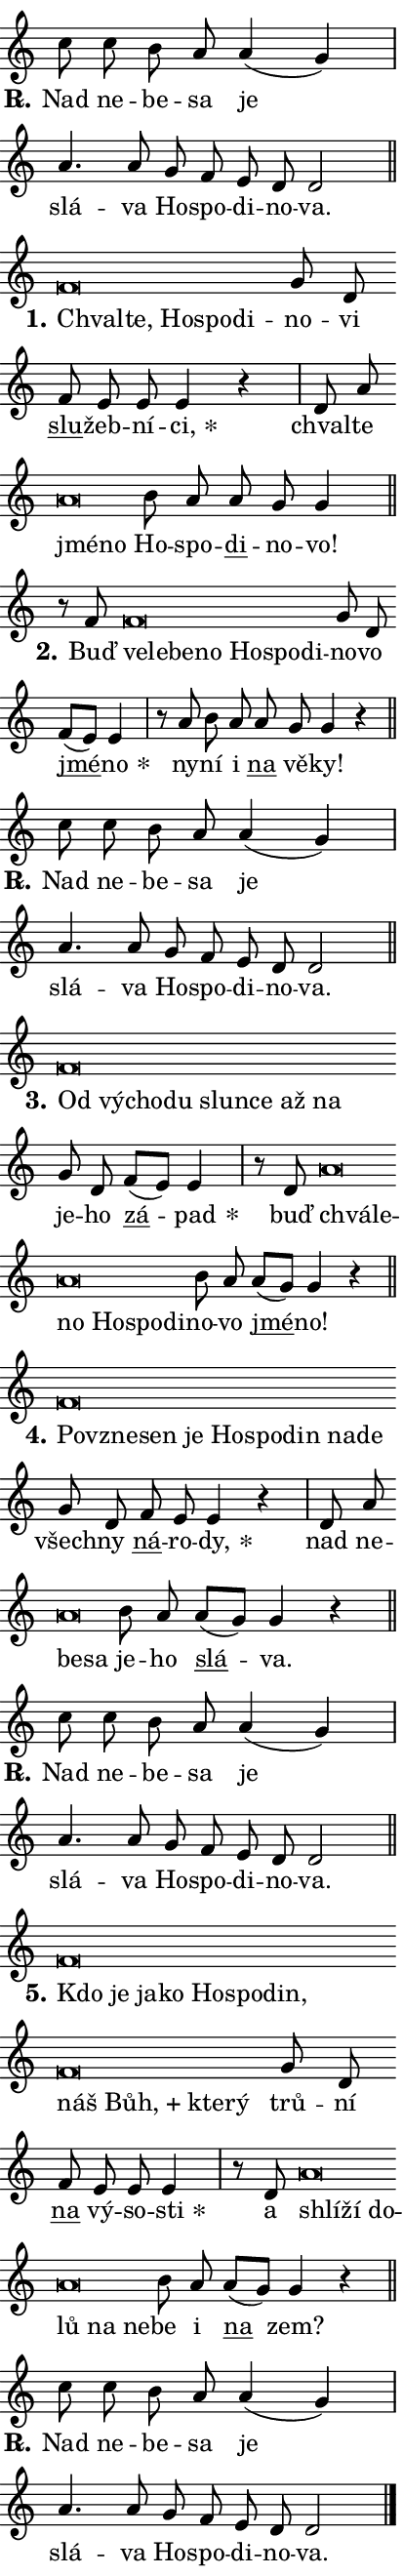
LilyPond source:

\version "2.24.0"
\header { tagline = "" }
\paper {
  indent = 0\cm
  top-margin = 0\cm
  right-margin = 0.13\cm % to fit lyric hyphens
  bottom-margin = 0\cm
  left-margin = 0\cm
  paper-width = 7\cm
  page-breaking = #ly:one-page-breaking
  system-system-spacing.basic-distance = #11
  score-system-spacing.basic-distance = #11
  ragged-last = ##f
}


%% Author: Thomas Morley
%% https://lists.gnu.org/archive/html/lilypond-user/2020-05/msg00002.html
#(define (line-position grob)
"Returns position of @var[grob} in current system:
   @code{'start}, if at first time-step
   @code{'end}, if at last time-step
   @code{'middle} otherwise
"
  (let* ((col (ly:item-get-column grob))
         (ln (ly:grob-object col 'left-neighbor))
         (rn (ly:grob-object col 'right-neighbor))
         (col-to-check-left (if (ly:grob? ln) ln col))
         (col-to-check-right (if (ly:grob? rn) rn col))
         (break-dir-left
           (and
             (ly:grob-property col-to-check-left 'non-musical #f)
             (ly:item-break-dir col-to-check-left)))
         (break-dir-right
           (and
             (ly:grob-property col-to-check-right 'non-musical #f)
             (ly:item-break-dir col-to-check-right))))
        (cond ((eqv? 1 break-dir-left) 'start)
              ((eqv? -1 break-dir-right) 'end)
              (else 'middle))))

#(define (tranparent-at-line-position vctor)
  (lambda (grob)
  "Relying on @code{line-position} select the relevant enry from @var{vctor}.
Used to determine transparency,"
    (case (line-position grob)
      ((end) (not (vector-ref vctor 0)))
      ((middle) (not (vector-ref vctor 1)))
      ((start) (not (vector-ref vctor 2))))))

noteHeadBreakVisibility =
#(define-music-function (break-visibility)(vector?)
"Makes @code{NoteHead}s transparent relying on @var{break-visibility}"
#{
  \override NoteHead.transparent =
    #(tranparent-at-line-position break-visibility)
#})

#(define delete-ledgers-for-transparent-note-heads
  (lambda (grob)
    "Reads whether a @code{NoteHead} is transparent.
If so this @code{NoteHead} is removed from @code{'note-heads} from
@var{grob}, which is supposed to be @code{LedgerLineSpanner}.
As a result ledgers are not printed for this @code{NoteHead}"
    (let* ((nhds-array (ly:grob-object grob 'note-heads))
           (nhds-list
             (if (ly:grob-array? nhds-array)
                 (ly:grob-array->list nhds-array)
                 '()))
           ;; Relies on the transparent-property being done before
           ;; Staff.LedgerLineSpanner.after-line-breaking is executed.
           ;; This is fragile ...
           (to-keep
             (remove
               (lambda (nhd)
                 (ly:grob-property nhd 'transparent #f))
               nhds-list)))
      ;; TODO find a better method to iterate over grob-arrays, similiar
      ;; to filter/remove etc for lists
      ;; For now rebuilt from scratch
      (set! (ly:grob-object grob 'note-heads)  '())
      (for-each
        (lambda (nhd)
          (ly:pointer-group-interface::add-grob grob 'note-heads nhd))
        to-keep))))

squashNotes = {
  \override NoteHead.X-extent = #'(-0.2 . 0.2)
  \override NoteHead.Y-extent = #'(-0.75 . 0)
  \override NoteHead.stencil =
    #(lambda (grob)
       (let ((pos (ly:grob-property grob 'staff-position)))
         (begin
           (if (< pos -7) (display "ERROR: Lower brevis then expected\n") (display ""))
           (if (<= pos -6) ly:text-interface::print ly:note-head::print))))
}
unSquashNotes = {
  \revert NoteHead.X-extent
  \revert NoteHead.Y-extent
  \revert NoteHead.stencil
}

hideNotes = \noteHeadBreakVisibility #begin-of-line-visible
unHideNotes = \noteHeadBreakVisibility #all-visible

% work-around for resetting accidentals
% https://lilypond.org/doc/v2.23/Documentation/notation/displaying-rhythms#unmetered-music
cadenzaMeasure = {
  \cadenzaOff
  \partial 1024 s1024
  \cadenzaOn
}

#(define-markup-command (accent layout props text) (markup?)
  "Underline accented syllable"
  (interpret-markup layout props
    #{\markup \override #'(offset . 4.3) \underline { #text }#}))

responsum = \markup \concat {
  "R" \hspace #-1.05 \path #0.1 #'((moveto 0 0.07) (lineto 0.9 0.8)) \hspace #0.05 "."
}

spaceSize = #0.6828661417322834 % exact space size for TeX Gyre Schola

\layout {
  \context {
    \Staff
    \remove "Time_signature_engraver"
    \override LedgerLineSpanner.after-line-breaking = #delete-ledgers-for-transparent-note-heads
  }
  \context {
    \Lyrics {
      \override LyricSpace.minimum-distance = \spaceSize
      \override LyricText.font-name = #"TeX Gyre Schola"
      \override LyricText.font-size = 1
      \override StanzaNumber.font-name = #"TeX Gyre Schola Bold"
      \override StanzaNumber.font-size = 1
    }
  }
  \context {
    \Score 
    \override NoteHead.text =
      #(lambda (grob) 
        (let ((pos (ly:grob-property grob 'staff-position)))
          #{\markup {
            \combine
              \halign #-0.55 \raise #(if (= pos -6) 0 0.5) \override #'(thickness . 2) \draw-line #'(3.2 . 0)
              \musicglyph "noteheads.sM1"
          }#}))
  }
}

% magnetic-lyrics.ily
%
%   written by
%     Jean Abou Samra <jean@abou-samra.fr>
%     Werner Lemberg <wl@gnu.org>
%
%   adapted by
%     Jiri Hon <jiri.hon@gmail.com>
%
% Version 2022-Apr-15

% https://www.mail-archive.com/lilypond-user@gnu.org/msg149350.html

#(define (Left_hyphen_pointer_engraver context)
   "Collect syllable-hyphen-syllable occurrences in lyrics and store
them in properties.  This engraver only looks to the left.  For
example, if the lyrics input is @code{foo -- bar}, it does the
following.

@itemize @bullet
@item
Set the @code{text} property of the @code{LyricHyphen} grob between
@q{foo} and @q{bar} to @code{foo}.

@item
Set the @code{left-hyphen} property of the @code{LyricText} grob with
text @q{foo} to the @code{LyricHyphen} grob between @q{foo} and
@q{bar}.
@end itemize

Use this auxiliary engraver in combination with the
@code{lyric-@/text::@/apply-@/magnetic-@/offset!} hook."
   (let ((hyphen #f)
         (text #f))
     (make-engraver
      (acknowledgers
       ((lyric-syllable-interface engraver grob source-engraver)
        (set! text grob)))
      (end-acknowledgers
       ((lyric-hyphen-interface engraver grob source-engraver)
        ;(when (not (grob::has-interface grob 'lyric-space-interface))
          (set! hyphen grob)));)
      ((stop-translation-timestep engraver)
       (when (and text hyphen)
         (ly:grob-set-object! text 'left-hyphen hyphen))
       (set! text #f)
       (set! hyphen #f)))))

#(define (lyric-text::apply-magnetic-offset! grob)
   "If the space between two syllables is less than the value in
property @code{LyricText@/.details@/.squash-threshold}, move the right
syllable to the left so that it gets concatenated with the left
syllable.

Use this function as a hook for
@code{LyricText@/.after-@/line-@/breaking} if the
@code{Left_@/hyphen_@/pointer_@/engraver} is active."
   (let ((hyphen (ly:grob-object grob 'left-hyphen #f)))
     (when hyphen
       (let ((left-text (ly:spanner-bound hyphen LEFT)))
         (when (grob::has-interface left-text 'lyric-syllable-interface)
           (let* ((common (ly:grob-common-refpoint grob left-text X))
                  (this-x-ext (ly:grob-extent grob common X))
                  (left-x-ext
                   (begin
                     ;; Trigger magnetism for left-text.
                     (ly:grob-property left-text 'after-line-breaking)
                     (ly:grob-extent left-text common X)))
                  ;; `delta` is the gap width between two syllables.
                  (delta (- (interval-start this-x-ext)
                            (interval-end left-x-ext)))
                  (details (ly:grob-property grob 'details))
                  (threshold (assoc-get 'squash-threshold details 0.2)))
             (when (< delta threshold)
               (let* (;; We have to manipulate the input text so that
                      ;; ligatures crossing syllable boundaries are not
                      ;; disabled.  For languages based on the Latin
                      ;; script this is essentially a beautification.
                      ;; However, for non-Western scripts it can be a
                      ;; necessity.
                      (lt (ly:grob-property left-text 'text))
                      (rt (ly:grob-property grob 'text))
                      (is-space (grob::has-interface hyphen 'lyric-space-interface))
                      (space (if is-space " " ""))
                      (extra-delta (if is-space spaceSize 0))
                      ;; Append new syllable.
                      (ltrt-space (if (and (string? lt) (string? rt))
                                (string-append lt space rt)
                                (make-concat-markup (list lt space rt))))
                      ;; Right-align `ltrt` to the right side.
                      (ltrt-space-markup (grob-interpret-markup
                               grob
                               (make-translate-markup
                                (cons (interval-length this-x-ext) 0)
                                (make-right-align-markup ltrt-space)))))
                 (begin
                   ;; Don't print `left-text`.
                   (ly:grob-set-property! left-text 'stencil #f)
                   ;; Set text and stencil (which holds all collected
                   ;; syllables so far) and shift it to the left.
                   (ly:grob-set-property! grob 'text ltrt-space)
                   (ly:grob-set-property! grob 'stencil ltrt-space-markup)
                   (ly:grob-translate-axis! grob (- (- delta extra-delta)) X))))))))))


#(define (lyric-hyphen::displace-bounds-first grob)
   ;; Make very sure this callback isn't triggered too early.
   (let ((left (ly:spanner-bound grob LEFT))
         (right (ly:spanner-bound grob RIGHT)))
     (ly:grob-property left 'after-line-breaking)
     (ly:grob-property right 'after-line-breaking)
     (ly:lyric-hyphen::print grob)))

squashThreshold = #0.4

\layout {
  \context {
    \Lyrics
    \consists #Left_hyphen_pointer_engraver
    \override LyricText.after-line-breaking =
      #lyric-text::apply-magnetic-offset!
    \override LyricHyphen.stencil = #lyric-hyphen::displace-bounds-first
    \override LyricText.details.squash-threshold = \squashThreshold
    \override LyricHyphen.minimum-distance = 0
    \override LyricHyphen.minimum-length = \squashThreshold
  }
}

squashText = \override LyricText.details.squash-threshold = 9999
unSquashText = \override LyricText.details.squash-threshold = \squashThreshold

leftText = \override LyricText.self-alignment-X = #LEFT
unLeftText = \revert LyricText.self-alignment-X

starOffset = #(lambda (grob) 
                (let ((x_offset (ly:self-alignment-interface::aligned-on-x-parent grob)))
                  (if (= x_offset 0) 0 (+ x_offset 1.2))))

star = #(define-music-function (syllable)(string?)
"Append star separator at the end of a syllable"
#{
  \once \override LyricText.X-offset = #starOffset
  \lyricmode { \markup {
    #syllable
    \override #'((font-name . "TeX Gyre Schola Bold")) \hspace #0.2 \lower #0.65 \larger "*"
  } }
#})

starAccent = #(define-music-function (syllable)(string?)
"Append star separator at the end of a syllable and make accent"
#{
  \once \override LyricText.X-offset = #starOffset
  \lyricmode { \markup {
    \accent #syllable
    \override #'((font-name . "TeX Gyre Schola Bold")) \hspace #0.2 \lower #0.65 \larger "*"
  } }
#})

breath = #(define-music-function (syllable)(string?)
"Append breathing indicator at the end of a syllable"
#{
  \lyricmode { \markup { #syllable "+" } }
#})

optionalBreath = #(define-music-function (syllable)(string?)
"Append optional breathing indicator at the end of a syllable"
#{
  \lyricmode { \markup { #syllable "(+)" } }
#})


\score {
    <<
        \new Voice = "melody" { \cadenzaOn \key c \major \relative { c''8 c b a a4( g) \cadenzaMeasure \bar "|" a4. a8 \bar "" g f e d d2 \cadenzaMeasure \bar "||" \break } }
        \new Lyrics \lyricsto "melody" { \lyricmode { \set stanza = \responsum
Nad ne -- be -- sa je slá -- va Ho -- spo -- di -- no -- va. } }
    >>
    \layout {}
}

\score {
    <<
        \new Voice = "melody" { \cadenzaOn \key c \major \relative { \squashNotes f'\breve*1/16 \hideNotes \breve*1/16 \bar "" \breve*1/16 \bar "" \breve*1/16 \breve*1/16 \bar "" \unHideNotes \unSquashNotes g8 d \bar "" f e e e4 r \cadenzaMeasure \bar "|" d8 a' \bar "" \squashNotes a\breve*1/16 \hideNotes \breve*1/16 \bar "" \unHideNotes \unSquashNotes b8 a \bar "" a g g4 \cadenzaMeasure \bar "||" \break } }
        \new Lyrics \lyricsto "melody" { \lyricmode { \set stanza = "1."
\leftText Chval -- \squashText te, Ho -- spo -- di -- \unLeftText \unSquashText no -- vi \markup \accent slu -- žeb -- ní -- \star ci, chval -- te \leftText jmé -- \squashText no \unLeftText \unSquashText Ho -- spo -- \markup \accent di -- no -- vo! } }
    >>
    \layout {}
}

\score {
    <<
        \new Voice = "melody" { \cadenzaOn \key c \major \relative { r8 f'8 \squashNotes f\breve*1/16 \hideNotes \breve*1/16 \bar "" \breve*1/16 \bar "" \breve*1/16 \bar "" \breve*1/16 \bar "" \breve*1/16 \breve*1/16 \bar "" \unHideNotes \unSquashNotes g8 d \bar "" f[( e)] e4 \cadenzaMeasure \bar "|" r8 a8 b8 a \bar "" a g g4 r \cadenzaMeasure \bar "||" \break } }
        \new Lyrics \lyricsto "melody" { \lyricmode { \set stanza = "2."
Buď \leftText ve -- \squashText le -- be -- no Ho -- spo -- di -- \unLeftText \unSquashText no -- vo \markup \accent jmé -- \star no ny -- ní i \markup \accent na vě -- ky! } }
    >>
    \layout {}
}

\score {
    <<
        \new Voice = "melody" { \cadenzaOn \key c \major \relative { c''8 c b a a4( g) \cadenzaMeasure \bar "|" a4. a8 \bar "" g f e d d2 \cadenzaMeasure \bar "||" \break } }
        \new Lyrics \lyricsto "melody" { \lyricmode { \set stanza = \responsum
Nad ne -- be -- sa je slá -- va Ho -- spo -- di -- no -- va. } }
    >>
    \layout {}
}

\score {
    <<
        \new Voice = "melody" { \cadenzaOn \key c \major \relative { \squashNotes f'\breve*1/16 \hideNotes \breve*1/16 \bar "" \breve*1/16 \bar "" \breve*1/16 \bar "" \breve*1/16 \bar "" \breve*1/16 \bar "" \breve*1/16 \breve*1/16 \bar "" \unHideNotes \unSquashNotes g8 d \bar "" f[( e)] e4 \cadenzaMeasure \bar "|" r8 d8 \squashNotes a'\breve*1/16 \hideNotes \breve*1/16 \bar "" \breve*1/16 \bar "" \breve*1/16 \bar "" \breve*1/16 \breve*1/16 \bar "" \unHideNotes \unSquashNotes b8 a \bar "" a[( g)] g4 r \cadenzaMeasure \bar "||" \break } }
        \new Lyrics \lyricsto "melody" { \lyricmode { \set stanza = "3."
\leftText Od \squashText vý -- cho -- du slun -- ce až na \unLeftText \unSquashText je -- ho \markup \accent zá -- \star pad buď \leftText chvá -- \squashText le -- no Ho -- spo -- di -- \unLeftText \unSquashText no -- vo \markup \accent jmé -- no! } }
    >>
    \layout {}
}

\score {
    <<
        \new Voice = "melody" { \cadenzaOn \key c \major \relative { \squashNotes f'\breve*1/16 \hideNotes \breve*1/16 \bar "" \breve*1/16 \bar "" \breve*1/16 \bar "" \breve*1/16 \bar "" \breve*1/16 \bar "" \breve*1/16 \bar "" \breve*1/16 \breve*1/16 \bar "" \unHideNotes \unSquashNotes g8 d \bar "" f e e4 r \cadenzaMeasure \bar "|" d8 a' \bar "" \squashNotes a\breve*1/16 \hideNotes \breve*1/16 \bar "" \unHideNotes \unSquashNotes b8 a \bar "" a[( g)] g4 r \cadenzaMeasure \bar "||" \break } }
        \new Lyrics \lyricsto "melody" { \lyricmode { \set stanza = "4."
\leftText Po -- \squashText vzne -- sen je Ho -- spo -- din na -- de \unLeftText \unSquashText všech -- ny \markup \accent ná -- ro -- \star dy, nad ne -- \leftText be -- \squashText sa \unLeftText \unSquashText je -- ho \markup \accent slá -- va. } }
    >>
    \layout {}
}

\score {
    <<
        \new Voice = "melody" { \cadenzaOn \key c \major \relative { c''8 c b a a4( g) \cadenzaMeasure \bar "|" a4. a8 \bar "" g f e d d2 \cadenzaMeasure \bar "||" \break } }
        \new Lyrics \lyricsto "melody" { \lyricmode { \set stanza = \responsum
Nad ne -- be -- sa je slá -- va Ho -- spo -- di -- no -- va. } }
    >>
    \layout {}
}

\score {
    <<
        \new Voice = "melody" { \cadenzaOn \key c \major \relative { \squashNotes f'\breve*1/16 \hideNotes \breve*1/16 \bar "" \breve*1/16 \bar "" \breve*1/16 \bar "" \breve*1/16 \bar "" \breve*1/16 \bar "" \breve*1/16 \bar "" \breve*1/16 \bar "" \breve*1/16 \bar "" \breve*1/16 \breve*1/16 \bar "" \unHideNotes \unSquashNotes g8 d \bar "" f e e e4 \cadenzaMeasure \bar "|" r8 d8 \squashNotes a'\breve*1/16 \hideNotes \breve*1/16 \bar "" \breve*1/16 \bar "" \breve*1/16 \bar "" \breve*1/16 \breve*1/16 \bar "" \unHideNotes \unSquashNotes b8 a \bar "" a[( g)] g4 r \cadenzaMeasure \bar "||" \break } }
        \new Lyrics \lyricsto "melody" { \lyricmode { \set stanza = "5."
\leftText Kdo \squashText je ja -- ko Ho -- spo -- din, náš \breath "Bůh," kte -- rý \unLeftText \unSquashText trů -- ní \markup \accent na vý -- so -- \star sti a \leftText shlí -- \squashText ží do -- lů na ne -- \unLeftText \unSquashText be i \markup \accent na zem? } }
    >>
    \layout {}
}

\score {
    <<
        \new Voice = "melody" { \cadenzaOn \key c \major \relative { c''8 c b a a4( g) \cadenzaMeasure \bar "|" a4. a8 \bar "" g f e d d2 \cadenzaMeasure \bar "||" \break } \bar "|." }
        \new Lyrics \lyricsto "melody" { \lyricmode { \set stanza = \responsum
Nad ne -- be -- sa je slá -- va Ho -- spo -- di -- no -- va. } }
    >>
    \layout {}
}
